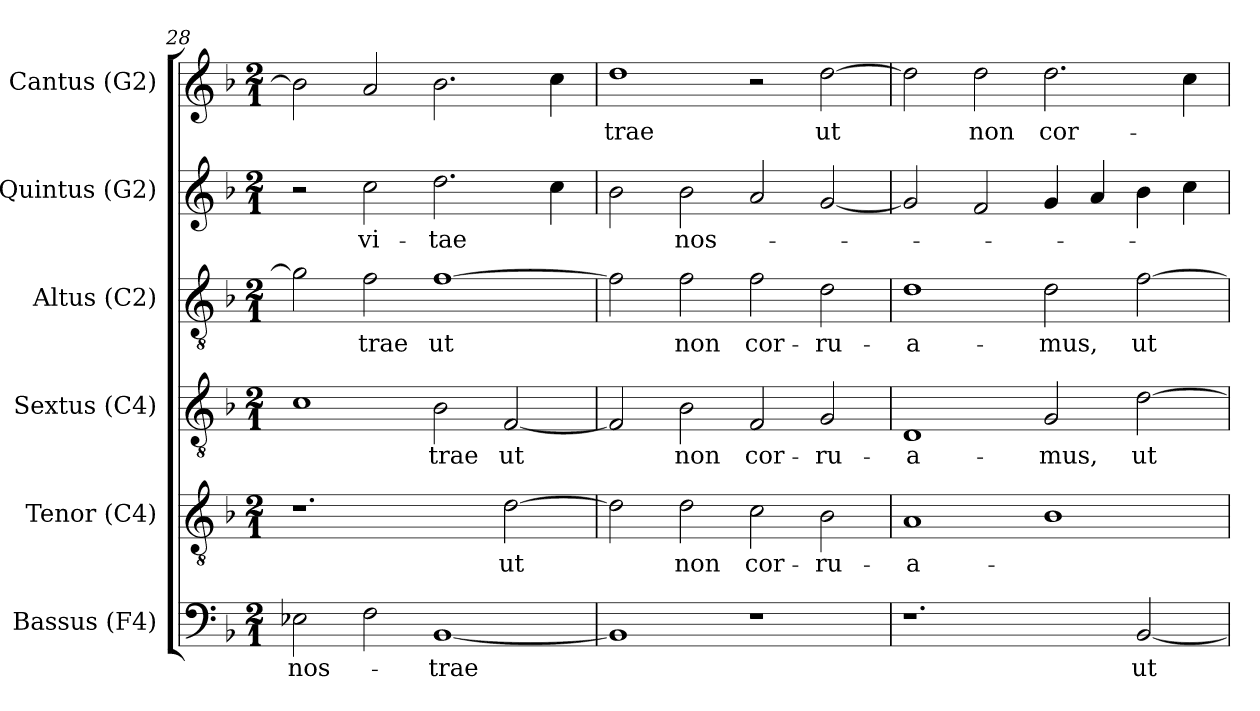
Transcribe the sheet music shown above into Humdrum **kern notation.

**kern	**text	**kern	**text	**kern	**text	**kern	**text	**kern	**text	**kern	**text
*part6	*part6	*part5	*part5	*part4	*part4	*part3	*part3	*part2	*part2	*part1	*part1
*staff6	*staff6	*staff5	*staff5	*staff4	*staff4	*staff3	*staff3	*staff2	*staff2	*staff1	*staff1
*I"Bassus (F4)	*	*I"Tenor (C4)	*	*I"Sextus (C4)	*	*I"Altus (C2)	*	*I"Quintus (G2)	*	*I"Cantus (G2)	*
*I'B	*	*I'T	*	*I'S	*	*I'A	*	*I'Q	*	*I'C	*
*clefF4	*	*clefGv2	*	*clefGv2	*	*clefGv2	*	*clefG2	*	*clefG2	*
*	*	*	*	*ITrd7c12	*	*	*	*	*	*	*
*k[b-]	*	*k[b-]	*	*k[b-]	*	*k[b-]	*	*k[b-]	*	*k[b-]	*
*F:	*	*F:	*	*F:	*	*F:	*	*F:	*	*F:	*
*M2/1	*	*M2/1	*	*M2/1	*	*M2/1	*	*M2/1	*	*M2/1	*
=28	=28	=28	=28	=28	=28	=28	=28	=28	=28	=28	=28
!	!LO:LY:b:color=#000000	!	!	!	!	!	!	!	!	!	!
2E-Xi\	nos-	1.r	.	1Ci	.	2gi\]	.	2r	.	2b-i\]	.
!	!	!	!	!	!	!	!LO:LY:b:color=#000000	!	!	!	!
!	!	!	!	!	!	!	!	!	!LO:LY:b:color=#000000	!	!
2Fi\	.	.	.	.	.	2fi\	-trae	2cci\	vi-	2ai/	.
!	!LO:LY:b:color=#000000	!	!	!	!	!	!	!	!	!	!
!	!	!	!	!	!LO:LY:b:color=#000000	!	!	!	!	!	!
!	!	!	!	!	!	!	!LO:LY:b:color=#000000	!	!	!	!
!	!	!	!	!	!	!	!	!	!LO:LY:b:color=#000000	!	!
[1BB-i	-trae	.	.	2BB-i\	-trae	[1fi	ut	2.ddi\	-tae	2.b-i\	.
!	!	!	!LO:LY:b:color=#000000	!	!	!	!	!	!	!	!
!	!	!	!	!	!LO:LY:b:color=#000000	!	!	!	!	!	!
.	.	[2di\	ut	[2FFi/	ut	.	.	.	.	.	.
.	.	.	.	.	.	.	.	4cci\	.	4cci\	.
=29	=29	=29	=29	=29	=29	=29	=29	=29	=29	=29	=29
!	!	!	!	!	!	!	!	!	!	!	!LO:LY:b:color=#000000
1BB-i]	.	2di\]	.	2FFi/]	.	2fi\]	.	2b-i\	.	1ddi	-trae
!	!	!	!LO:LY:b:color=#000000	!	!	!	!	!	!	!	!
!	!	!	!	!	!LO:LY:b:color=#000000	!	!	!	!	!	!
!	!	!	!	!	!	!	!LO:LY:b:color=#000000	!	!	!	!
!	!	!	!	!	!	!	!	!	!LO:LY:b:color=#000000	!	!
.	.	2di\	non	2BB-i\	non	2fi\	non	2b-i\	nos-	.	.
!	!	!	!LO:LY:b:color=#000000	!	!	!	!	!	!	!	!
!	!	!	!	!	!LO:LY:b:color=#000000	!	!	!	!	!	!
!	!	!	!	!	!	!	!LO:LY:b:color=#000000	!	!	!	!
1r	.	2ci\	cor-	2FFi/	cor-	2fi\	cor-	2ai/	.	2r	.
!	!	!	!LO:LY:b:color=#000000	!	!	!	!	!	!	!	!
!	!	!	!	!	!LO:LY:b:color=#000000	!	!	!	!	!	!
!	!	!	!	!	!	!	!LO:LY:b:color=#000000	!	!	!	!
!	!	!	!	!	!	!	!	!	!	!	!LO:LY:b:color=#000000
.	.	2B-i\	-ru-	2GGi/	-ru-	2di\	-ru-	[2gi/	.	[2ddi\	ut
=30	=30	=30	=30	=30	=30	=30	=30	=30	=30	=30	=30
!	!	!	!LO:LY:b:color=#000000	!	!	!	!	!	!	!	!
!	!	!	!	!	!LO:LY:b:color=#000000	!	!	!	!	!	!
!	!	!	!	!	!	!	!LO:LY:b:color=#000000	!	!	!	!
1.r	.	1Ai	-a-	1DDi	-a-	1di	-a-	2gi/]	.	2ddi\]	.
!	!	!	!	!	!	!	!	!	!	!	!LO:LY:b:color=#000000
.	.	.	.	.	.	.	.	2fi/	.	2ddi\	non
!	!	!	!	!	!LO:LY:b:color=#000000	!	!	!	!	!	!
!	!	!	!	!	!	!	!LO:LY:b:color=#000000	!	!	!	!
!	!	!	!	!	!	!	!	!	!	!	!LO:LY:b:color=#000000
.	.	1B-i	.	2GGi/	-mus,	2di\	-mus,	4gi/	.	2.ddi\	cor-
.	.	.	.	.	.	.	.	4ai/	.	.	.
!	!LO:LY:b:color=#000000	!	!	!	!	!	!	!	!	!	!
!	!	!	!	!	!LO:LY:b:color=#000000	!	!	!	!	!	!
!	!	!	!	!	!	!	!LO:LY:b:color=#000000	!	!	!	!
[2BB-i/	ut	.	.	[2Di\	ut	[2fi\	ut	4b-i\	.	.	.
.	.	.	.	.	.	.	.	4cci\	.	4cci\	.
=	=	=	=	=	=	=	=	=	=	=	=
*-	*-	*-	*-	*-	*-	*-	*-	*-	*-	*-	*-
